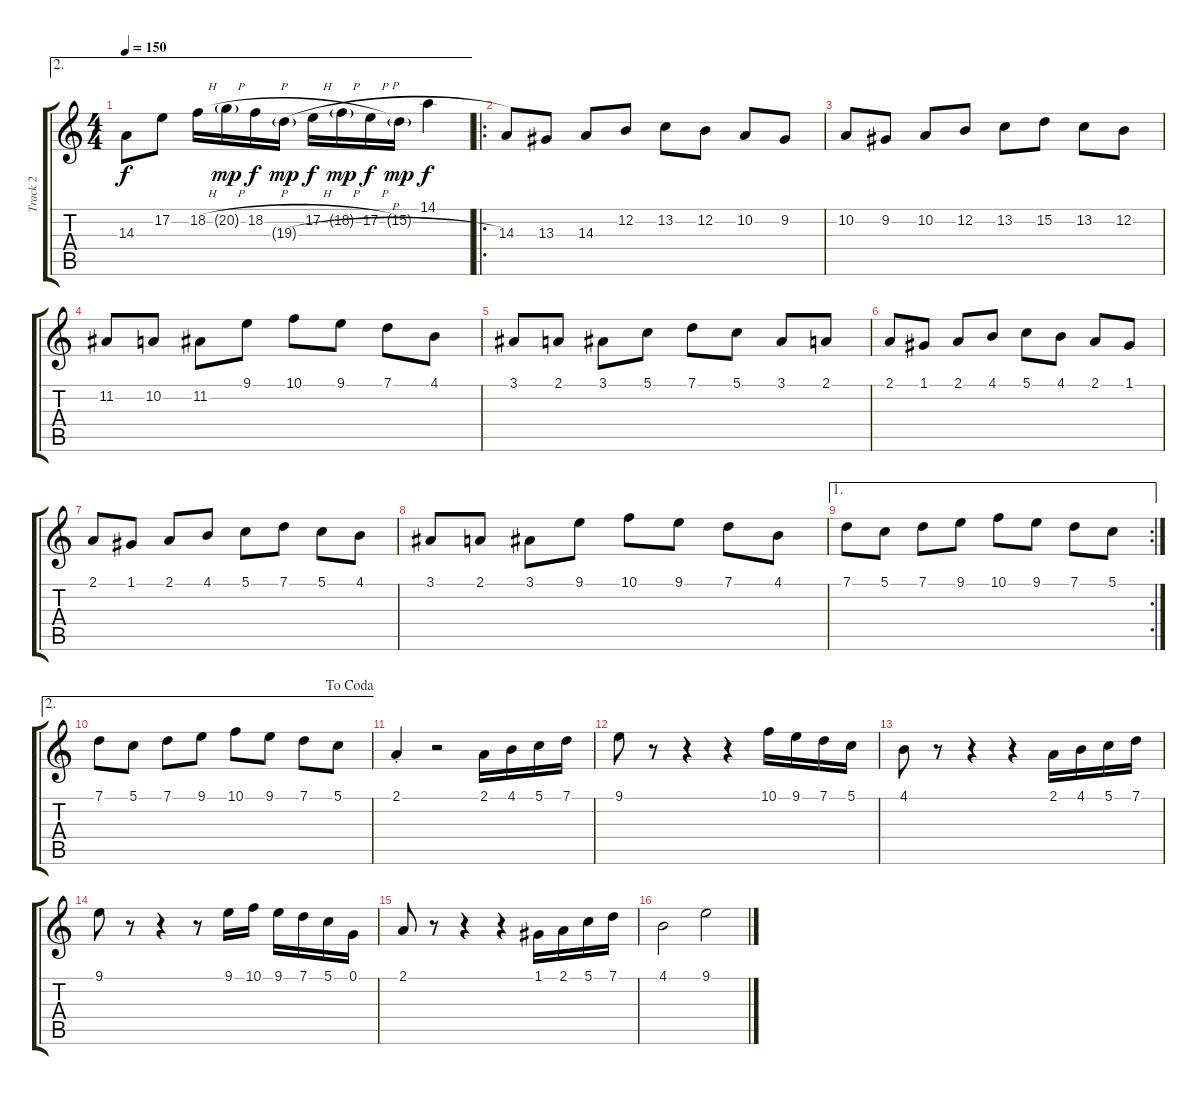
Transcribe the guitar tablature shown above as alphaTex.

\track ("Track 2" "Track 2") {instrument stringensemble1}
\staff {score tabs}
\tuning (G4 B3 G3 D3 A2 E2) {hide}
\ae 2
\ts (4 4)
\tempo 150
\clef g2
\ks c
14.3.8{dy f} 17.2.8 18.2{h}.16 20.2{h g}.16{dy mp} 18.2{h}.16{dy f} 19.3{h g}.16{dy mp} 17.2{h}.16{dy f} 18.2{h g}.16{dy mp} 17.2{h}.16{dy f} 15.2{g}.16{dy mp} 14.1.4{dy f} |
\ro
14.3.8 13.3.8 14.3.8 12.2.8 13.2.8 12.2.8 10.2.8 9.2.8 |
10.2.8 9.2.8 10.2.8 12.2.8 13.2.8 15.2.8 13.2.8 12.2.8 |
11.2.8 10.2.8 11.2.8 9.1.8 10.1.8 9.1.8 7.1.8 4.1.8 |
3.1.8 2.1.8 3.1.8 5.1.8 7.1.8 5.1.8 3.1.8 2.1.8 |
2.1.8 1.1.8 2.1.8 4.1.8 5.1.8 4.1.8 2.1.8 1.1.8 |
2.1.8 1.1.8 2.1.8 4.1.8 5.1.8 7.1.8 5.1.8 4.1.8 |
3.1.8 2.1.8 3.1.8 9.1.8 10.1.8 9.1.8 7.1.8 4.1.8 |
\ae 1
\rc 2
7.1.8 5.1.8 7.1.8 9.1.8 10.1.8 9.1.8 7.1.8 5.1.8 |
\ae 2
\jump dacoda
7.1.8 5.1.8 7.1.8 9.1.8 10.1.8 9.1.8 7.1.8 5.1.8 |
2.1{st}.4 r.2 2.1.16{balance 16} 4.1.16 5.1.16 7.1.16 |
9.1.8 r.8 r.4 r.4 10.1.16 9.1.16 7.1.16 5.1.16 |
4.1.8 r.8 r.4 r.4 2.1.16 4.1.16 5.1.16 7.1.16 |
9.1.8 r.8 r.4 r.8 9.1.16 10.1.16 9.1.16 7.1.16 5.1.16 0.1.16 |
2.1.8 r.8 r.4 r.4 1.1.16 2.1.16 5.1.16 7.1.16 |
4.1.2 9.1.2
